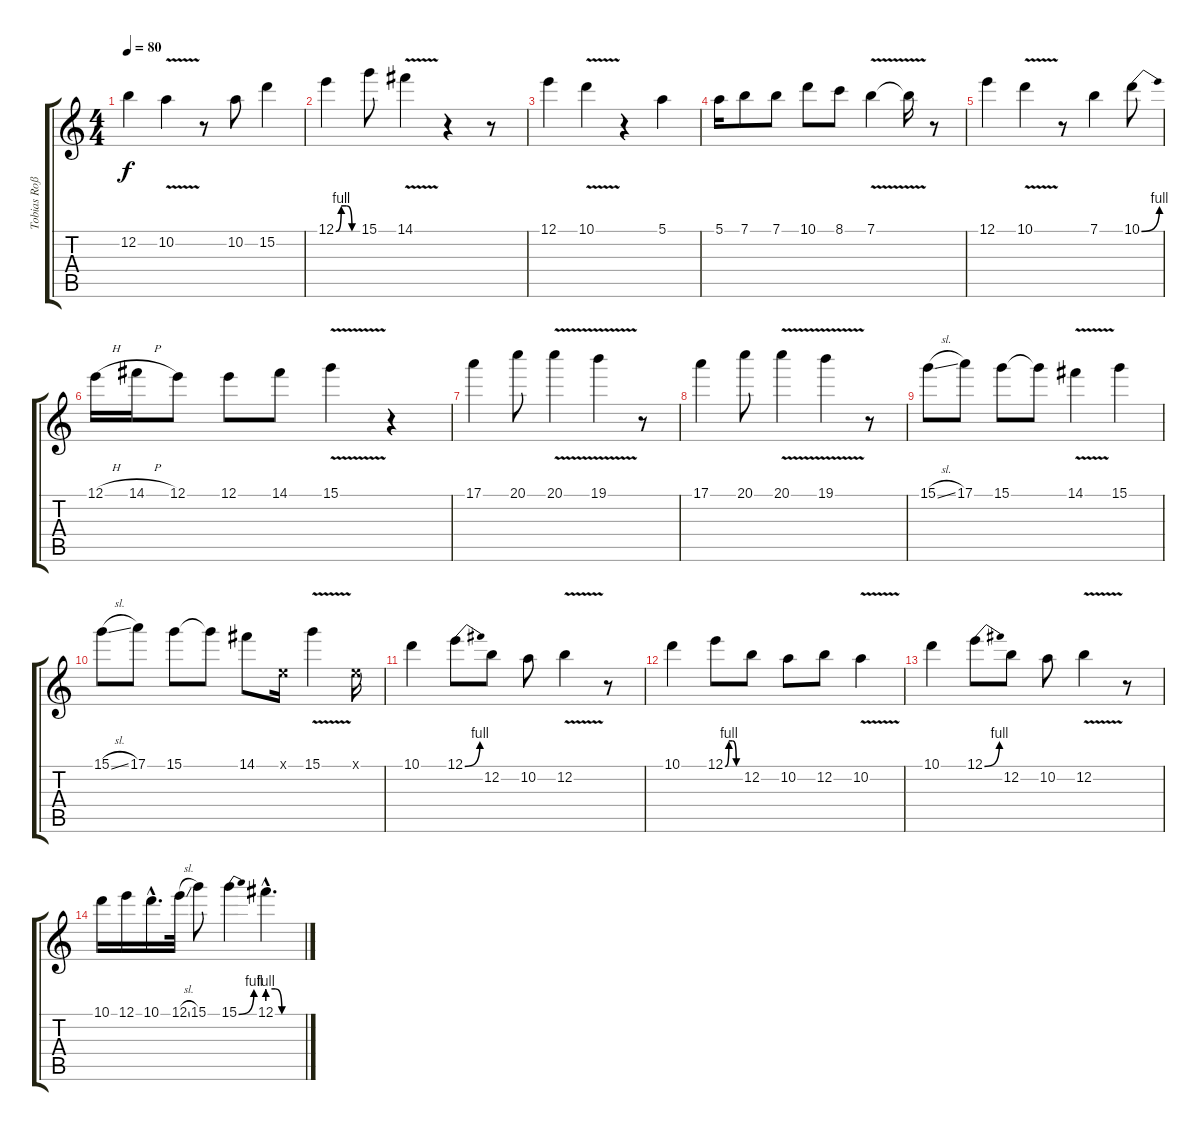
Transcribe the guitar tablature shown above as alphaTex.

\track ("Tobias Roßbach" "Tobias Roß") {instrument overdrivenguitar}
\staff {score tabs}
\tuning (E4 B3 G3 D3 A2 E2) {hide}
\ts (4 4)
\tempo 80
\clef g2
\ks c
12.2.4{dy f} 10.2{v}.4 r.8 10.2.8 15.2.4 |
12.1{be (custom 0 0 15 4 30 4 45 0 60 0)}.4 15.1.8 14.1{v}.4 r.4 r.8 |
12.1.4 10.1{v}.4 r.4 5.1.4 |
5.1.16 7.1.8 7.1.8 10.1.8 8.1.8 7.1{v}.4 7.1{t}.16 r.8 |
12.1.4 10.1{v}.4 r.8 7.1.4 10.1{be (bend 0 0 60 4)}.8 |
12.1{h}.16 14.1{h}.16 12.1.8 12.1.8 14.1.8 15.1{v}.4 r.4 |
17.1.4 20.1.8 20.1{v}.4 19.1{v}.4 r.8 |
17.1.4 20.1.8 20.1{v}.4 19.1{v}.4 r.8 |
15.1{sl}.8 17.1.8 15.1.8 15.1{t}.8 14.1{v}.4 15.1.4 |
15.1{sl}.8 17.1.8 15.1.8 15.1{t}.8 14.1.8 0.1{x}.16 15.1{v}.4 0.1{x}.16 |
10.1.4 12.1{be (bend 0 0 60 4)}.8 12.2.8 10.2.8 12.2{v}.4 r.8 |
10.1.4 12.1{be (custom 0 0 15 4 30 4 45 0 60 0)}.8 12.2.8 10.2.8 12.2.8 10.2{v}.4 |
10.1.4 12.1{be (bend 0 0 60 4)}.8 12.2.8 10.2.8 12.2{v}.4 r.8 |
10.1.16 12.1.16 10.1{hac}.16{d} 12.1{sl}.32 15.1.8 15.1{be (bend 0 0 60 4)}.4 12.1{be (custom 0 4 13 4 25 0 29 0 40 0 60 0) hac}.4{d}
